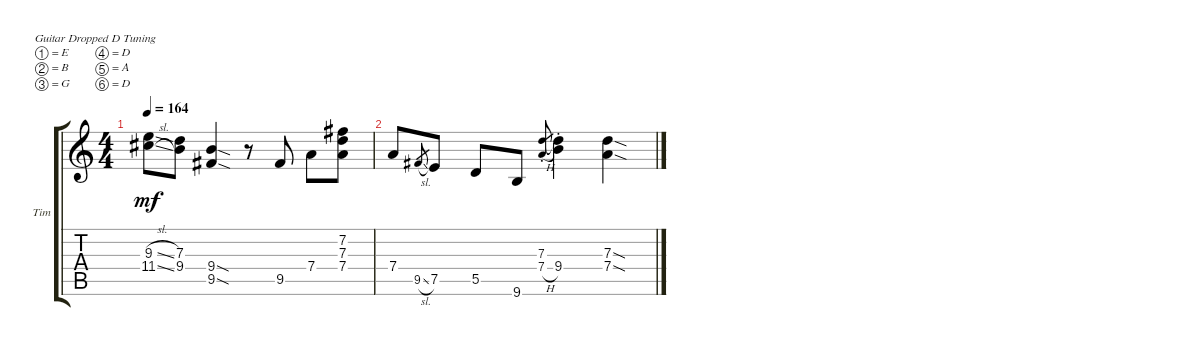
\defaultSystemsLayout 4
\bracketExtendMode groupsimilarinstruments
\firstSystemTrackNameOrientation horizontal
\otherSystemsTrackNameOrientation horizontal
\track ("Tim" "Tim") {instrument electricguitarclean}
\staff {score tabs}
\tuning (E4 B3 G3 D3 A2 D2)
\ts (4 4)
\tempo 164
\clef g2
\ks c
(9.3{sl t} 11.4{sl t}).8{dy mf} (7.3 9.4).8 (9.4{sod} 9.5{sod}).4 r.8 9.5.8 7.4.8 (7.3 7.2 7.4).8 |
7.4.8 9.5{sl}.8{gr} 7.5.8 5.5.8 9.6.8 (7.4{h} 7.3{st}).8{gr} (9.4{st} 7.3{t}).4 (7.4{sod} 7.3{sod}).4
